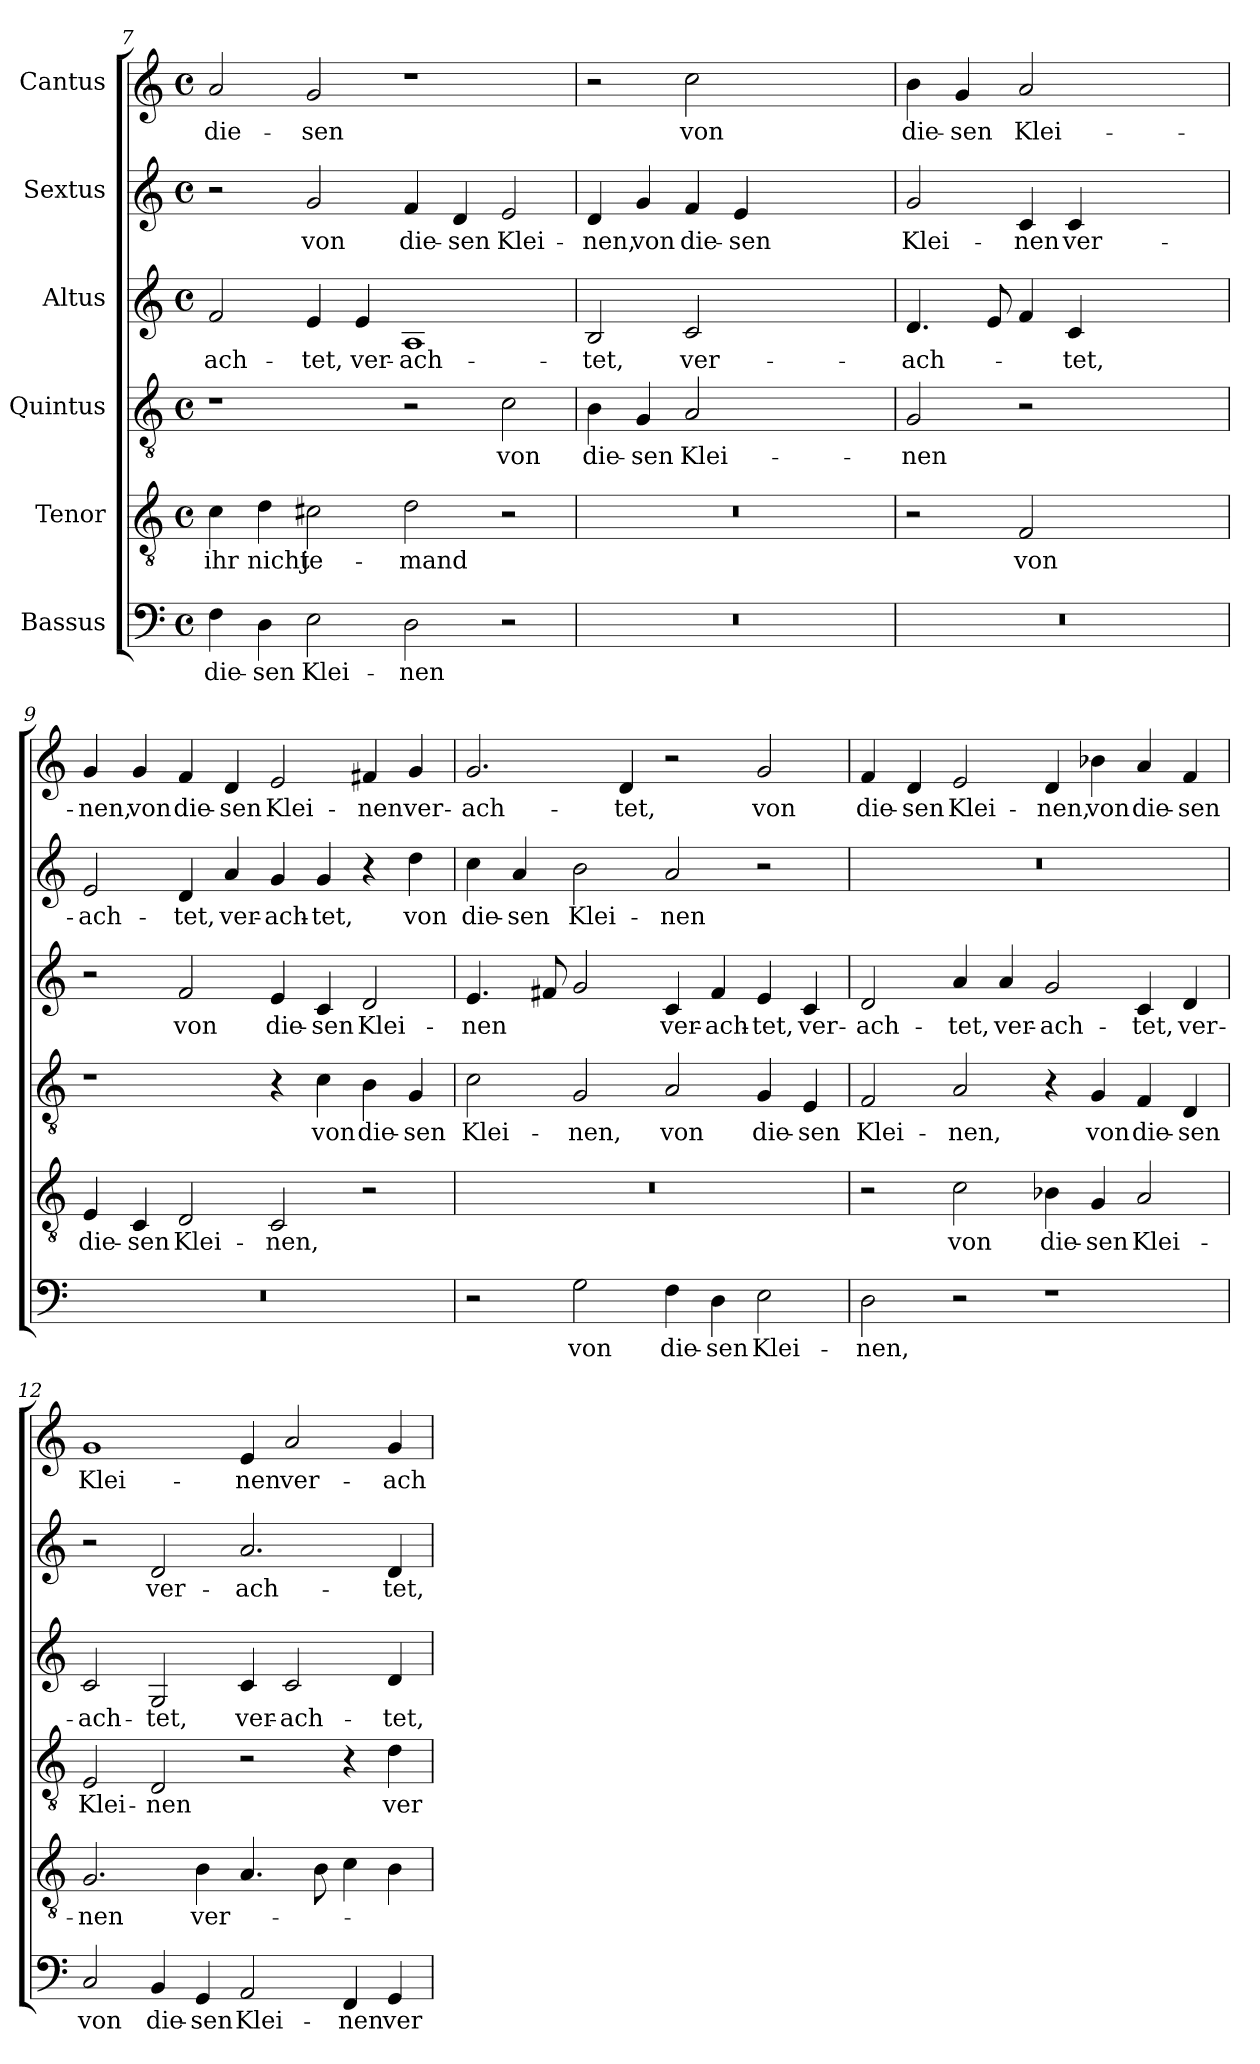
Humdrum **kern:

**kern	**text	**kern	**text	**kern	**text	**kern	**text	**kern	**text	**kern	**text
*part6	*part6	*part5	*part5	*part4	*part4	*part3	*part3	*part2	*part2	*part1	*part1
*staff6	*staff6	*staff5	*staff5	*staff4	*staff4	*staff3	*staff3	*staff2	*staff2	*staff1	*staff1
*I"Bassus	*	*I"Tenor	*	*I"Quintus	*	*I"Altus	*	*I"Sextus	*	*I"Cantus	*
*clefF4	*	*clefGv2	*	*clefGv2	*	*clefG2	*	*clefG2	*	*clefG2	*
*k[]	*	*k[]	*	*k[]	*	*k[]	*	*k[]	*	*k[]	*
*M4/2	*	*M4/2	*	*M4/2	*	*M4/2	*	*M4/2	*	*M4/2	*
*met(c)	*	*met(c)	*	*met(c)	*	*met(c)	*	*met(c)	*	*met(c)	*
=7	=7	=7	=7	=7	=7	=7	=7	=7	=7	=7	=7
!	!LO:LY:b	!	!LO:LY:b	!	!	!	!LO:LY:b	!	!	!	!LO:LY:b
4F\	die-	4c\	ihr	1r	.	2f/	-ach-	2r	.	2a/	die-
!	!LO:LY:b	!	!LO:LY:b	!	!	!	!	!	!	!	!
4D\	-sen	4d\	nicht	.	.	.	.	.	.	.	.
!	!LO:LY:b	!	!LO:LY:b	!	!	!	!LO:LY:b	!	!LO:LY:b	!	!LO:LY:b
2E\	Klei-	2c#X\	je-	.	.	4e/	-tet,	2g/	von	2g/	-sen
!	!	!	!	!	!	!	!LO:LY:b	!	!	!	!
.	.	.	.	.	.	4e/	ver-	.	.	.	.
!	!LO:LY:b	!	!LO:LY:b	!	!	!	!LO:LY:b	!	!LO:LY:b	!	!
2D\	-nen	2d\	-mand	2r	.	1A	-ach-	4f/	die-	1r	.
!	!	!	!	!	!	!	!	!	!LO:LY:b	!	!
.	.	.	.	.	.	.	.	4d/	-sen	.	.
!	!	!	!	!	!LO:LY:b	!	!	!	!LO:LY:b	!	!
2r	.	2r	.	2c\	von	.	.	2e/	Klei-	.	.
=8	=8	=8	=8	=8	=8	=8	=8	=8	=8	=8	=8
!	!	!	!	!	!LO:LY:b	!	!LO:LY:b	!	!LO:LY:b	!	!
0r	.	0r	.	4B\	die-	2B/	tet,	4d/	nen,	2r	.
!	!	!	!	!	!LO:LY:b	!	!	!	!LO:LY:b	!	!
.	.	.	.	4G/	-sen	.	.	4g/	von	.	.
!	!	!	!	!	!LO:LY:b	!	!LO:LY:b	!	!LO:LY:b	!	!LO:LY:b
.	.	.	.	2A/	Klei-	2c/	ver-	4f/	die-	2cc\	von
!	!	!	!	!	!	!	!	!	!LO:LY:b	!	!
.	.	.	.	.	.	.	.	4e/	-sen	.	.
.	.	.	.	1ryy	.	1ryy	.	1ryy	.	1ryy	.
!!LO:LB:g=z
=8X2	=8X2	=8X2	=8X2	=8X2	=8X2	=8X2	=8X2	=8X2	=8X2	=8X2	=8X2
!	!	!	!	!	!LO:LY:b	!	!LO:LY:b	!	!LO:LY:b	!	!LO:LY:b
0r	.	2r	.	2G/	-nen	4.d/	-ach-	2g/	Klei-	4b\	die-
!	!	!	!	!	!	!	!	!	!	!	!LO:LY:b
.	.	.	.	.	.	.	.	.	.	4g/	-sen
.	.	.	.	.	.	8e/	.	.	.	.	.
!	!	!	!LO:LY:b	!	!	!	!	!	!LO:LY:b	!	!LO:LY:b
.	.	2F/	von	2r	.	4f/	.	4c/	-nen	2a/	Klei-
!	!	!	!	!	!	!	!LO:LY:b	!	!LO:LY:b	!	!
.	.	.	.	.	.	4c/	-tet,	4c/	ver-	.	.
.	.	1ryy	.	1ryy	.	1ryy	.	1ryy	.	1ryy	.
=9	=9	=9	=9	=9	=9	=9	=9	=9	=9	=9	=9
!	!	!	!LO:LY:b	!	!	!	!	!	!LO:LY:b	!	!LO:LY:b
0r	.	4E/	die-	1r	.	2r	.	2e/	-ach-	4g/	-nen,
!	!	!	!LO:LY:b	!	!	!	!	!	!	!	!LO:LY:b
.	.	4C/	-sen	.	.	.	.	.	.	4g/	von
!	!	!	!LO:LY:b	!	!	!	!LO:LY:b	!	!LO:LY:b	!	!LO:LY:b
.	.	2D/	Klei-	.	.	2f/	von	4d/	-tet,	4f/	die-
!	!	!	!	!	!	!	!	!	!LO:LY:b	!	!LO:LY:b
.	.	.	.	.	.	.	.	4a/	ver-	4d/	-sen
!	!	!	!LO:LY:b	!	!	!	!LO:LY:b	!	!LO:LY:b	!	!LO:LY:b
.	.	2C/	-nen,	4r	.	4e/	die-	4g/	-ach-	2e/	Klei-
!	!	!	!	!	!LO:LY:b	!	!LO:LY:b	!	!LO:LY:b	!	!
.	.	.	.	4c\	von	4c/	-sen	4g/	-tet,	.	.
!	!	!	!	!	!LO:LY:b	!	!LO:LY:b	!	!	!	!LO:LY:b
.	.	2r	.	4B\	die-	2d/	Klei-	4r	.	4f#X/	-nen
!	!	!	!	!	!LO:LY:b	!	!	!	!LO:LY:b	!	!LO:LY:b
.	.	.	.	4G/	-sen	.	.	4dd\	von	4g/	ver-
=10	=10	=10	=10	=10	=10	=10	=10	=10	=10	=10	=10
!	!	!	!	!	!LO:LY:b	!	!LO:LY:b	!	!LO:LY:b	!	!LO:LY:b
2r	.	0r	.	2c\	Klei-	4.e/	-nen	4cc\	die-	2.g/	-ach-
!	!	!	!	!	!	!	!	!	!LO:LY:b	!	!
.	.	.	.	.	.	.	.	4a/	-sen	.	.
.	.	.	.	.	.	8f#X/	.	.	.	.	.
!	!LO:LY:b	!	!	!	!LO:LY:b	!	!	!	!LO:LY:b	!	!
2G\	von	.	.	2G/	-nen,	2g/	.	2b\	Klei-	.	.
!	!	!	!	!	!	!	!	!	!	!	!LO:LY:b
.	.	.	.	.	.	.	.	.	.	4d/	-tet,
!	!LO:LY:b	!	!	!	!LO:LY:b	!	!LO:LY:b	!	!LO:LY:b	!	!
4F\	die-	.	.	2A/	von	4c/	ver-	2a/	-nen	2r	.
!	!LO:LY:b	!	!	!	!	!	!LO:LY:b	!	!	!	!
4D\	-sen	.	.	.	.	4f#/	-ach-	.	.	.	.
!	!LO:LY:b	!	!	!	!LO:LY:b	!	!LO:LY:b	!	!	!	!LO:LY:b
2E\	Klei-	.	.	4G/	die-	4e/	-tet,	2r	.	2g/	von
!	!	!	!	!	!LO:LY:b	!	!LO:LY:b	!	!	!	!
.	.	.	.	4E/	-sen	4c/	ver-	.	.	.	.
!!LO:PB:g=z
=11	=11	=11	=11	=11	=11	=11	=11	=11	=11	=11	=11
!	!LO:LY:b	!	!	!	!LO:LY:b	!	!LO:LY:b	!	!	!	!LO:LY:b
2D\	-nen,	2r	.	2F/	Klei-	2d/	-ach-	0r	.	4f/	die-
!	!	!	!	!	!	!	!	!	!	!	!LO:LY:b
.	.	.	.	.	.	.	.	.	.	4d/	-sen
!	!	!	!LO:LY:b	!	!LO:LY:b	!	!LO:LY:b	!	!	!	!LO:LY:b
2r	.	2c\	von	2A/	-nen,	4a/	-tet,	.	.	2e/	Klei-
!	!	!	!	!	!	!	!LO:LY:b	!	!	!	!
.	.	.	.	.	.	4a/	ver-	.	.	.	.
!	!	!	!LO:LY:b	!	!	!	!LO:LY:b	!	!	!	!LO:LY:b
1r	.	4B-X\	die-	4r	.	2g/	-ach-	.	.	4d/	-nen,
!	!	!	!LO:LY:b	!	!LO:LY:b	!	!	!	!	!	!LO:LY:b
.	.	4G/	-sen	4G/	von	.	.	.	.	4b-X\	von
!	!	!	!LO:LY:b	!	!LO:LY:b	!	!LO:LY:b	!	!	!	!LO:LY:b
.	.	2A/	Klei-	4F/	die-	4c/	-tet,	.	.	4a/	die-
!	!	!	!	!	!LO:LY:b	!	!LO:LY:b	!	!	!	!LO:LY:b
.	.	.	.	4D/	-sen	4d/	ver-	.	.	4f/	-sen
=12	=12	=12	=12	=12	=12	=12	=12	=12	=12	=12	=12
!	!LO:LY:b	!	!LO:LY:b	!	!LO:LY:b	!	!LO:LY:b	!	!	!	!LO:LY:b
2C/	von	2.G/	nen	2E/	Klei-	2c/	ach-	2r	.	1g	Klei-
!	!LO:LY:b	!	!	!	!LO:LY:b	!	!LO:LY:b	!	!LO:LY:b	!	!
4BB/	die-	.	.	2D/	-nen	2G/	-tet,	2d/	ver-	.	.
!	!LO:LY:b	!	!LO:LY:b	!	!	!	!	!	!	!	!
4GG/	-sen	4B\	ver-	.	.	.	.	.	.	.	.
!	!LO:LY:b	!	!	!	!	!	!LO:LY:b	!	!LO:LY:b	!	!LO:LY:b
2AA/	Klei-	4.A/	.	2r	.	4c/	ver-	2.a/	-ach-	4e/	-nen
!	!	!	!	!	!	!	!LO:LY:b	!	!	!	!LO:LY:b
.	.	.	.	.	.	2c/	-ach-	.	.	2a/	ver-
.	.	8B\	.	.	.	.	.	.	.	.	.
!	!LO:LY:b	!	!	!	!	!	!	!	!	!	!
4FF/	-nen	4c\	.	4r	.	.	.	.	.	.	.
!	!LO:LY:b	!	!	!	!LO:LY:b	!	!LO:LY:b	!	!LO:LY:b	!	!LO:LY:b
4GG/	ver-	4B\	.	4d\	ver-	4d/	-tet,	4d/	-tet,	4g/	-ach-
=	=	=	=	=	=	=	=	=	=	=	=
*-	*-	*-	*-	*-	*-	*-	*-	*-	*-	*-	*-
